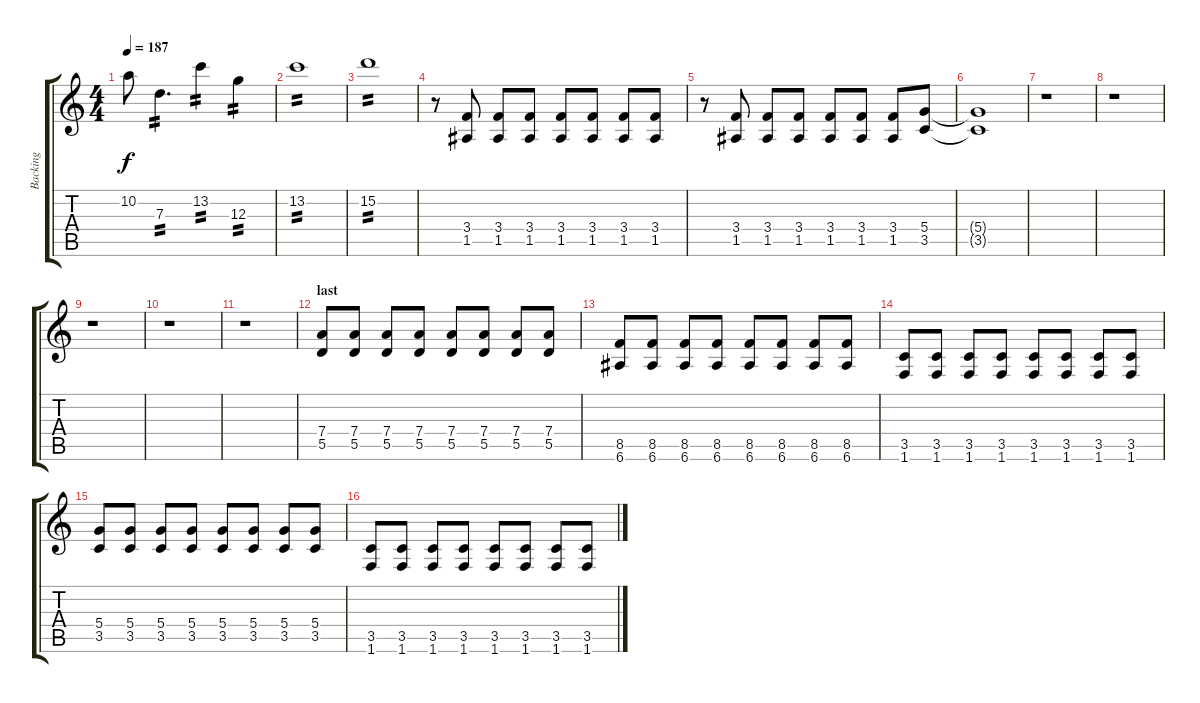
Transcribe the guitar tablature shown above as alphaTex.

\track ("Backing" "Backing") {instrument overdrivenguitar}
\staff {score tabs}
\tuning (E4 B3 G3 D3 A2 E2) {hide}
\ts (4 4)
\tempo 187
\clef g2
\ks c
10.2{t}.8{dy f} 7.3.4{d tp 2} 13.2.4{tp 2} 12.3.4{tp 2} |
13.2.1{tp 2} |
15.2.1{tp 2} |
r.8 (3.4 1.5).8 (3.4 1.5).8 (3.4 1.5).8 (3.4 1.5).8 (3.4 1.5).8 (3.4 1.5).8 (3.4 1.5).8 |
r.8 (3.4 1.5).8 (3.4 1.5).8 (3.4 1.5).8 (3.4 1.5).8 (3.4 1.5).8 (3.4 1.5).8 (5.4 3.5).8 |
(5.4{t} 3.5{t}).1 |
r.1 |
r.1 |
r.1 |
r.1 |
r.1 |
\section ("" "last")
(7.4 5.5).8 (7.4 5.5).8 (7.4 5.5).8 (7.4 5.5).8 (7.4 5.5).8 (7.4 5.5).8 (7.4 5.5).8 (7.4 5.5).8 |
(8.5 6.6).8 (8.5 6.6).8 (8.5 6.6).8 (8.5 6.6).8 (8.5 6.6).8 (8.5 6.6).8 (8.5 6.6).8 (8.5 6.6).8 |
(3.5 1.6).8 (3.5 1.6).8 (3.5 1.6).8 (3.5 1.6).8 (3.5 1.6).8 (3.5 1.6).8 (3.5 1.6).8 (3.5 1.6).8 |
(5.4 3.5).8 (5.4 3.5).8 (5.4 3.5).8 (5.4 3.5).8 (5.4 3.5).8 (5.4 3.5).8 (5.4 3.5).8 (5.4 3.5).8 |
(3.5 1.6).8 (3.5 1.6).8 (3.5 1.6).8 (3.5 1.6).8 (3.5 1.6).8 (3.5 1.6).8 (3.5 1.6).8 (3.5 1.6).8
